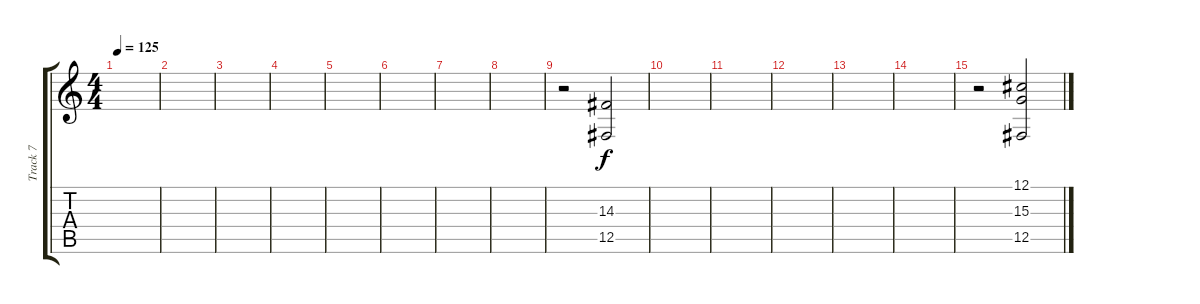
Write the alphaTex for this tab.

\track ("Track 7" "Track 7") {instrument reversecymbal}
\staff {score tabs}
\tuning (Db4 Ab3 E3 B2 Gb2 B1) {hide}
\ts (4 4)
\tempo 125
\clef g2
\ks c
|
|
|
|
|
|
|
|
r.2 (14.3 12.5).2 |
|
|
|
|
|
r.2 (12.1 15.3 12.5).2
